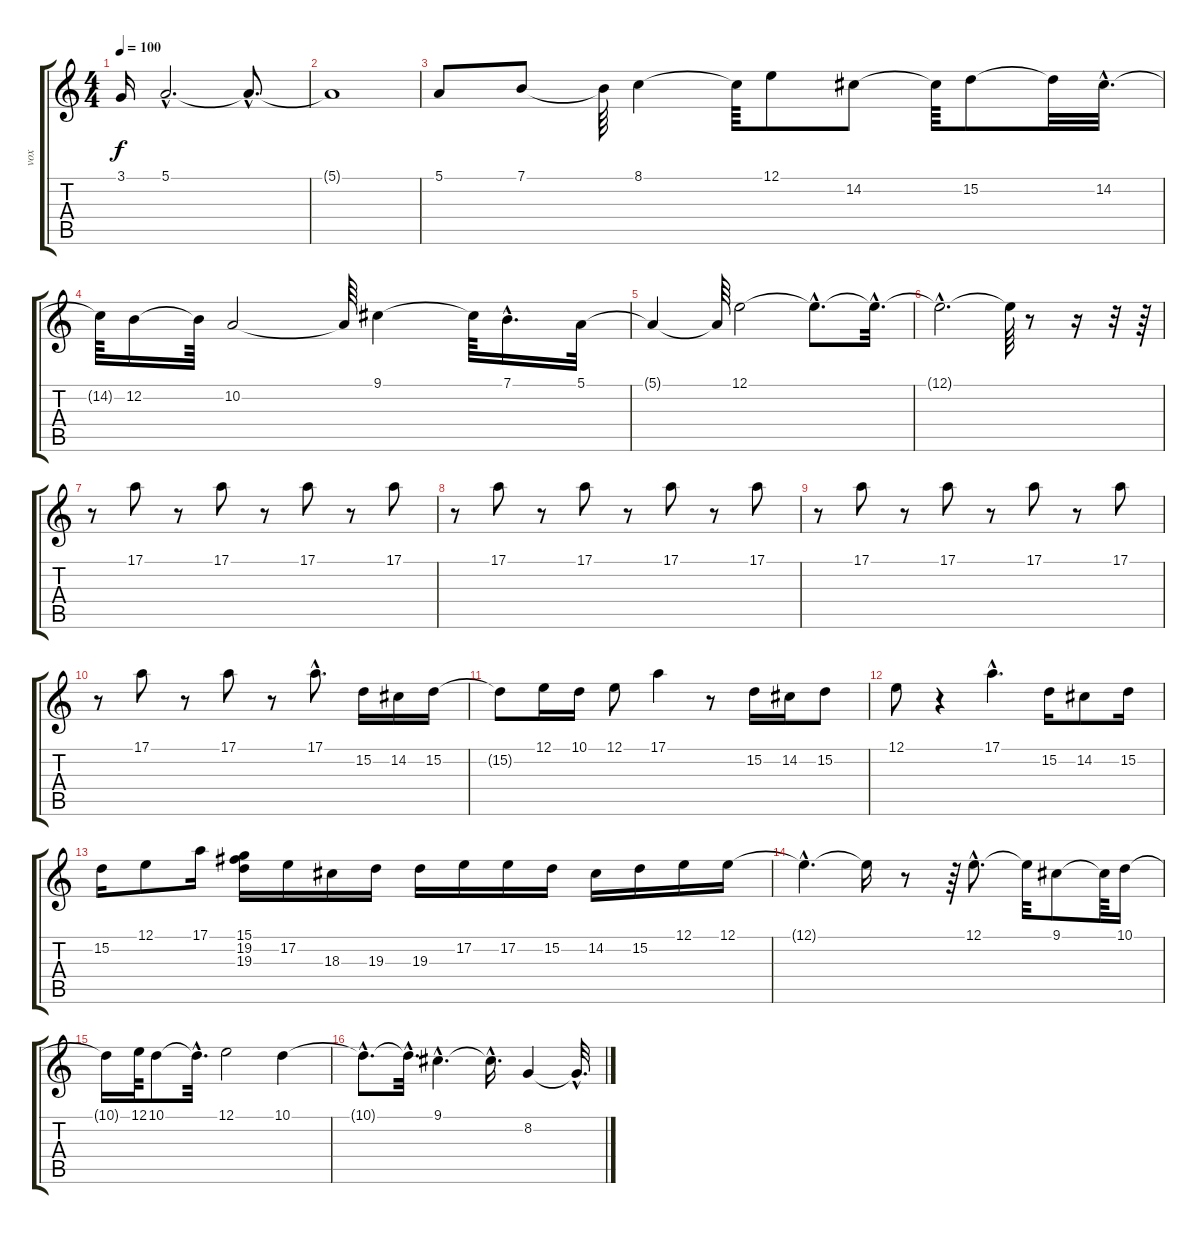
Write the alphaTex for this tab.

\track ("vox" "vox") {instrument lead7fifths}
\staff {score tabs}
\tuning (E4 B3 G3 D3 A2 E2) {hide}
\ts (4 4)
\tempo 100
\clef g2
\ks c
3.1.16{dy f} 5.1{hac}.2{d} 5.1{hac t}.8{d} |
5.1{t}.1 |
5.1.8 7.1.8 7.1{t}.64 8.1.4 8.1{t}.64 12.1.8 14.2.8 14.2{t}.64 15.2.8 15.2{t}.32 14.2{hac}.32{d} |
14.2{t}.64 12.2.16 12.2{t}.64 10.2.2 10.2{t}.64 9.1.4 9.1{t}.64 7.1{hac}.16{d} 5.1.32 |
5.1{t}.4 5.1{t}.64 12.1.2 12.1{hac t}.8{d} 12.1{hac t}.32{d} |
12.1{hac t}.2{d} 12.1{t}.64 r.8 r.16 r.32 r.64 |
r.8 17.1.8 r.8 17.1.8 r.8 17.1.8 r.8 17.1.8 |
r.8 17.1.8 r.8 17.1.8 r.8 17.1.8 r.8 17.1.8 |
r.8 17.1.8 r.8 17.1.8 r.8 17.1.8 r.8 17.1.8 |
r.8 17.1.8 r.8 17.1.8 r.8 17.1{hac}.8{d} 15.2.16 14.2.16 15.2.16 |
15.2{t}.8 12.1.16 10.1.16 12.1.8 17.1.4 r.8 15.2.16 14.2.16 15.2.8 |
12.1.8 r.4 17.1{hac}.4{d} 15.2.16 14.2.8 15.2.16 |
15.2.16 12.1.8 17.1.16 (15.1 19.2 19.3).16 17.2.16 18.3.16 19.3.16 19.3.16 17.2.16 17.2.16 15.2.16 14.2.16 15.2.16 12.1.16 12.1.16 |
12.1{hac t}.4{d} 12.1{t}.16 r.8 r.64 12.1{hac}.8{d} 12.1{t}.32 9.1.8 9.1{t}.64 10.1.16 |
10.1{t}.16 12.1.64 10.1.8 10.1{hac t}.32{d} 12.1.2 10.1.4 |
10.1{hac t}.8{d} 10.1{hac t}.32{d} 9.1{hac}.4{d} 9.1{hac t}.16{d} 8.2.4 8.2{hac t}.32{d}
